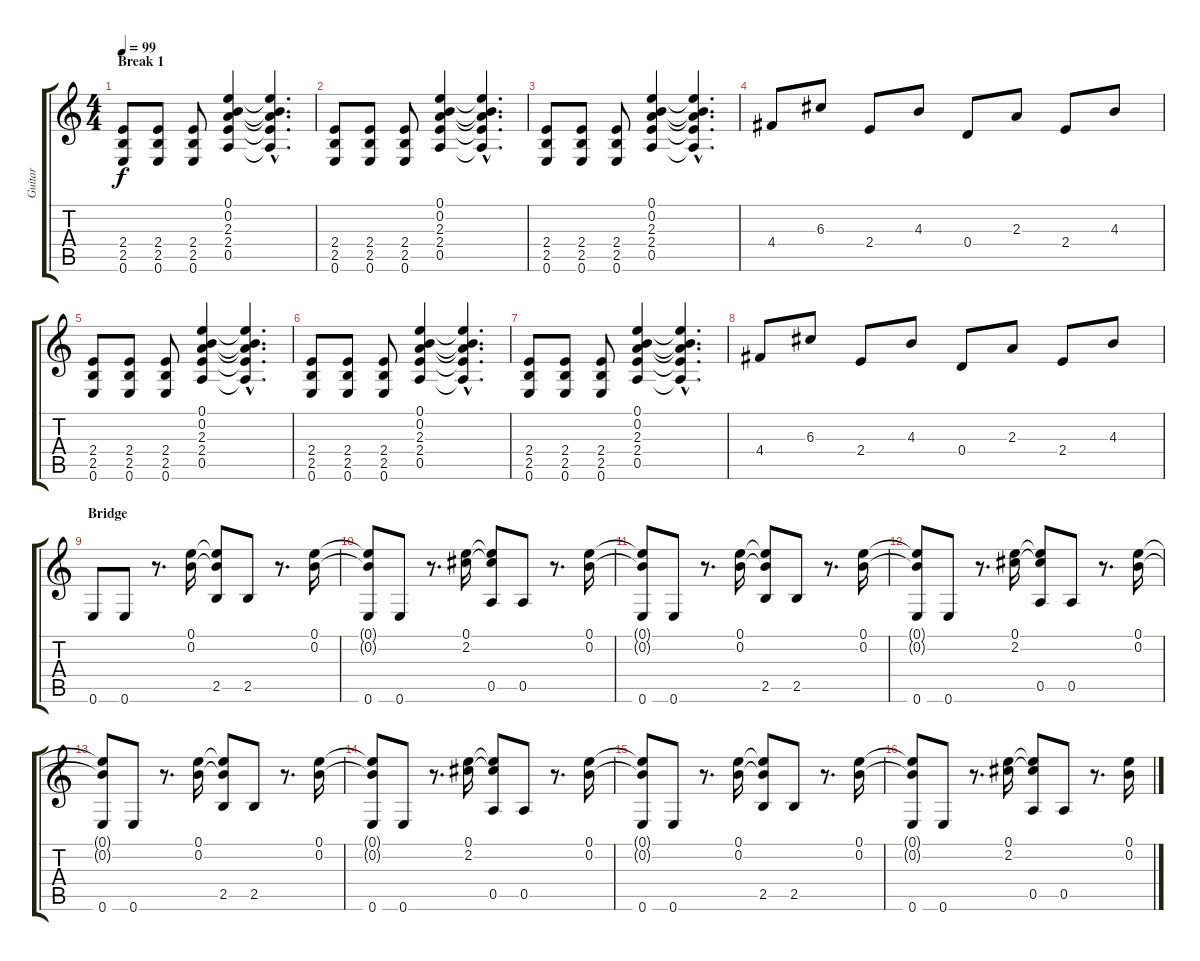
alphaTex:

\track ("Guitar" "Guitar") {instrument acousticguitarsteel}
\staff {score tabs}
\tuning (E4 B3 G3 D3 A2 E2) {hide}
\ts (4 4)
\section ("" "Break 1")
\tempo 99
\clef g2
\ks c
(2.4 2.5 0.6).8{dy f instrument distortionguitar} (2.4 2.5 0.6).8 (2.4 2.5 0.6).8 (0.1 0.2 2.3 2.4 0.5).4 (0.1{hac t} 0.2{hac t} 2.3{hac t} 2.4{hac t} 0.5{hac t}).4{d} |
(2.4 2.5 0.6).8 (2.4 2.5 0.6).8 (2.4 2.5 0.6).8 (0.1 0.2 2.3 2.4 0.5).4 (0.1{hac t} 0.2{hac t} 2.3{hac t} 2.4{hac t} 0.5{hac t}).4{d} |
(2.4 2.5 0.6).8 (2.4 2.5 0.6).8 (2.4 2.5 0.6).8 (0.1 0.2 2.3 2.4 0.5).4 (0.1{hac t} 0.2{hac t} 2.3{hac t} 2.4{hac t} 0.5{hac t}).4{d} |
4.4.8 6.3.8 2.4.8 4.3.8 0.4.8 2.3.8 2.4.8 4.3.8 |
(2.4 2.5 0.6).8 (2.4 2.5 0.6).8 (2.4 2.5 0.6).8 (0.1 0.2 2.3 2.4 0.5).4 (0.1{hac t} 0.2{hac t} 2.3{hac t} 2.4{hac t} 0.5{hac t}).4{d} |
(2.4 2.5 0.6).8 (2.4 2.5 0.6).8 (2.4 2.5 0.6).8 (0.1 0.2 2.3 2.4 0.5).4 (0.1{hac t} 0.2{hac t} 2.3{hac t} 2.4{hac t} 0.5{hac t}).4{d} |
(2.4 2.5 0.6).8 (2.4 2.5 0.6).8 (2.4 2.5 0.6).8 (0.1 0.2 2.3 2.4 0.5).4 (0.1{hac t} 0.2{hac t} 2.3{hac t} 2.4{hac t} 0.5{hac t}).4{d} |
4.4.8 6.3.8 2.4.8 4.3.8 0.4.8 2.3.8 2.4.8 4.3.8 |
\section ("" "Bridge")
0.6.8 0.6.8 r.8{d} (0.1 0.2).16 (0.1{t} 0.2{t} 2.5).8 2.5.8 r.8{d} (0.1 0.2).16 |
(0.1{t} 0.2{t} 0.6).8 0.6.8 r.8{d} (0.1 2.2).16 (0.1{t} 2.2{t} 0.5).8 0.5.8 r.8{d} (0.1 0.2).16 |
(0.1{t} 0.2{t} 0.6).8 0.6.8 r.8{d} (0.1 0.2).16 (0.1{t} 0.2{t} 2.5).8 2.5.8 r.8{d} (0.1 0.2).16 |
(0.1{t} 0.2{t} 0.6).8 0.6.8 r.8{d} (0.1 2.2).16 (0.1{t} 2.2{t} 0.5).8 0.5.8 r.8{d} (0.1 0.2).16 |
(0.1{t} 0.2{t} 0.6).8 0.6.8 r.8{d} (0.1 0.2).16 (0.1{t} 0.2{t} 2.5).8 2.5.8 r.8{d} (0.1 0.2).16 |
(0.1{t} 0.2{t} 0.6).8 0.6.8 r.8{d} (0.1 2.2).16 (0.1{t} 2.2{t} 0.5).8 0.5.8 r.8{d} (0.1 0.2).16 |
(0.1{t} 0.2{t} 0.6).8 0.6.8 r.8{d} (0.1 0.2).16 (0.1{t} 0.2{t} 2.5).8 2.5.8 r.8{d} (0.1 0.2).16 |
(0.1{t} 0.2{t} 0.6).8 0.6.8 r.8{d} (0.1 2.2).16 (0.1{t} 2.2{t} 0.5).8 0.5.8 r.8{d} (0.1 0.2).16
